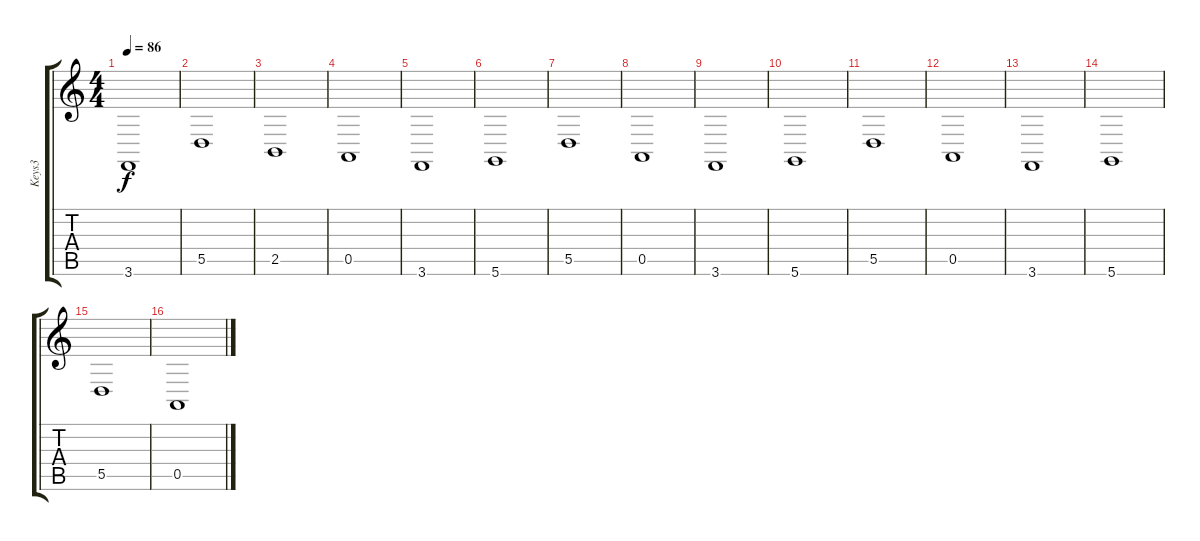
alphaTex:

\track ("Keys3" "Keys3") {instrument stringensemble1}
\staff {score tabs}
\tuning (E4 B3 G3 D3 A2 D2) {hide}
\ts (4 4)
\tempo 86
\clef g2
\ks c
3.6.1{dy f} |
5.5.1 |
2.5.1 |
0.5.1 |
3.6.1 |
5.6.1 |
5.5.1 |
0.5.1 |
3.6.1 |
5.6.1 |
5.5.1 |
0.5.1 |
3.6.1 |
5.6.1 |
5.5.1 |
0.5.1
